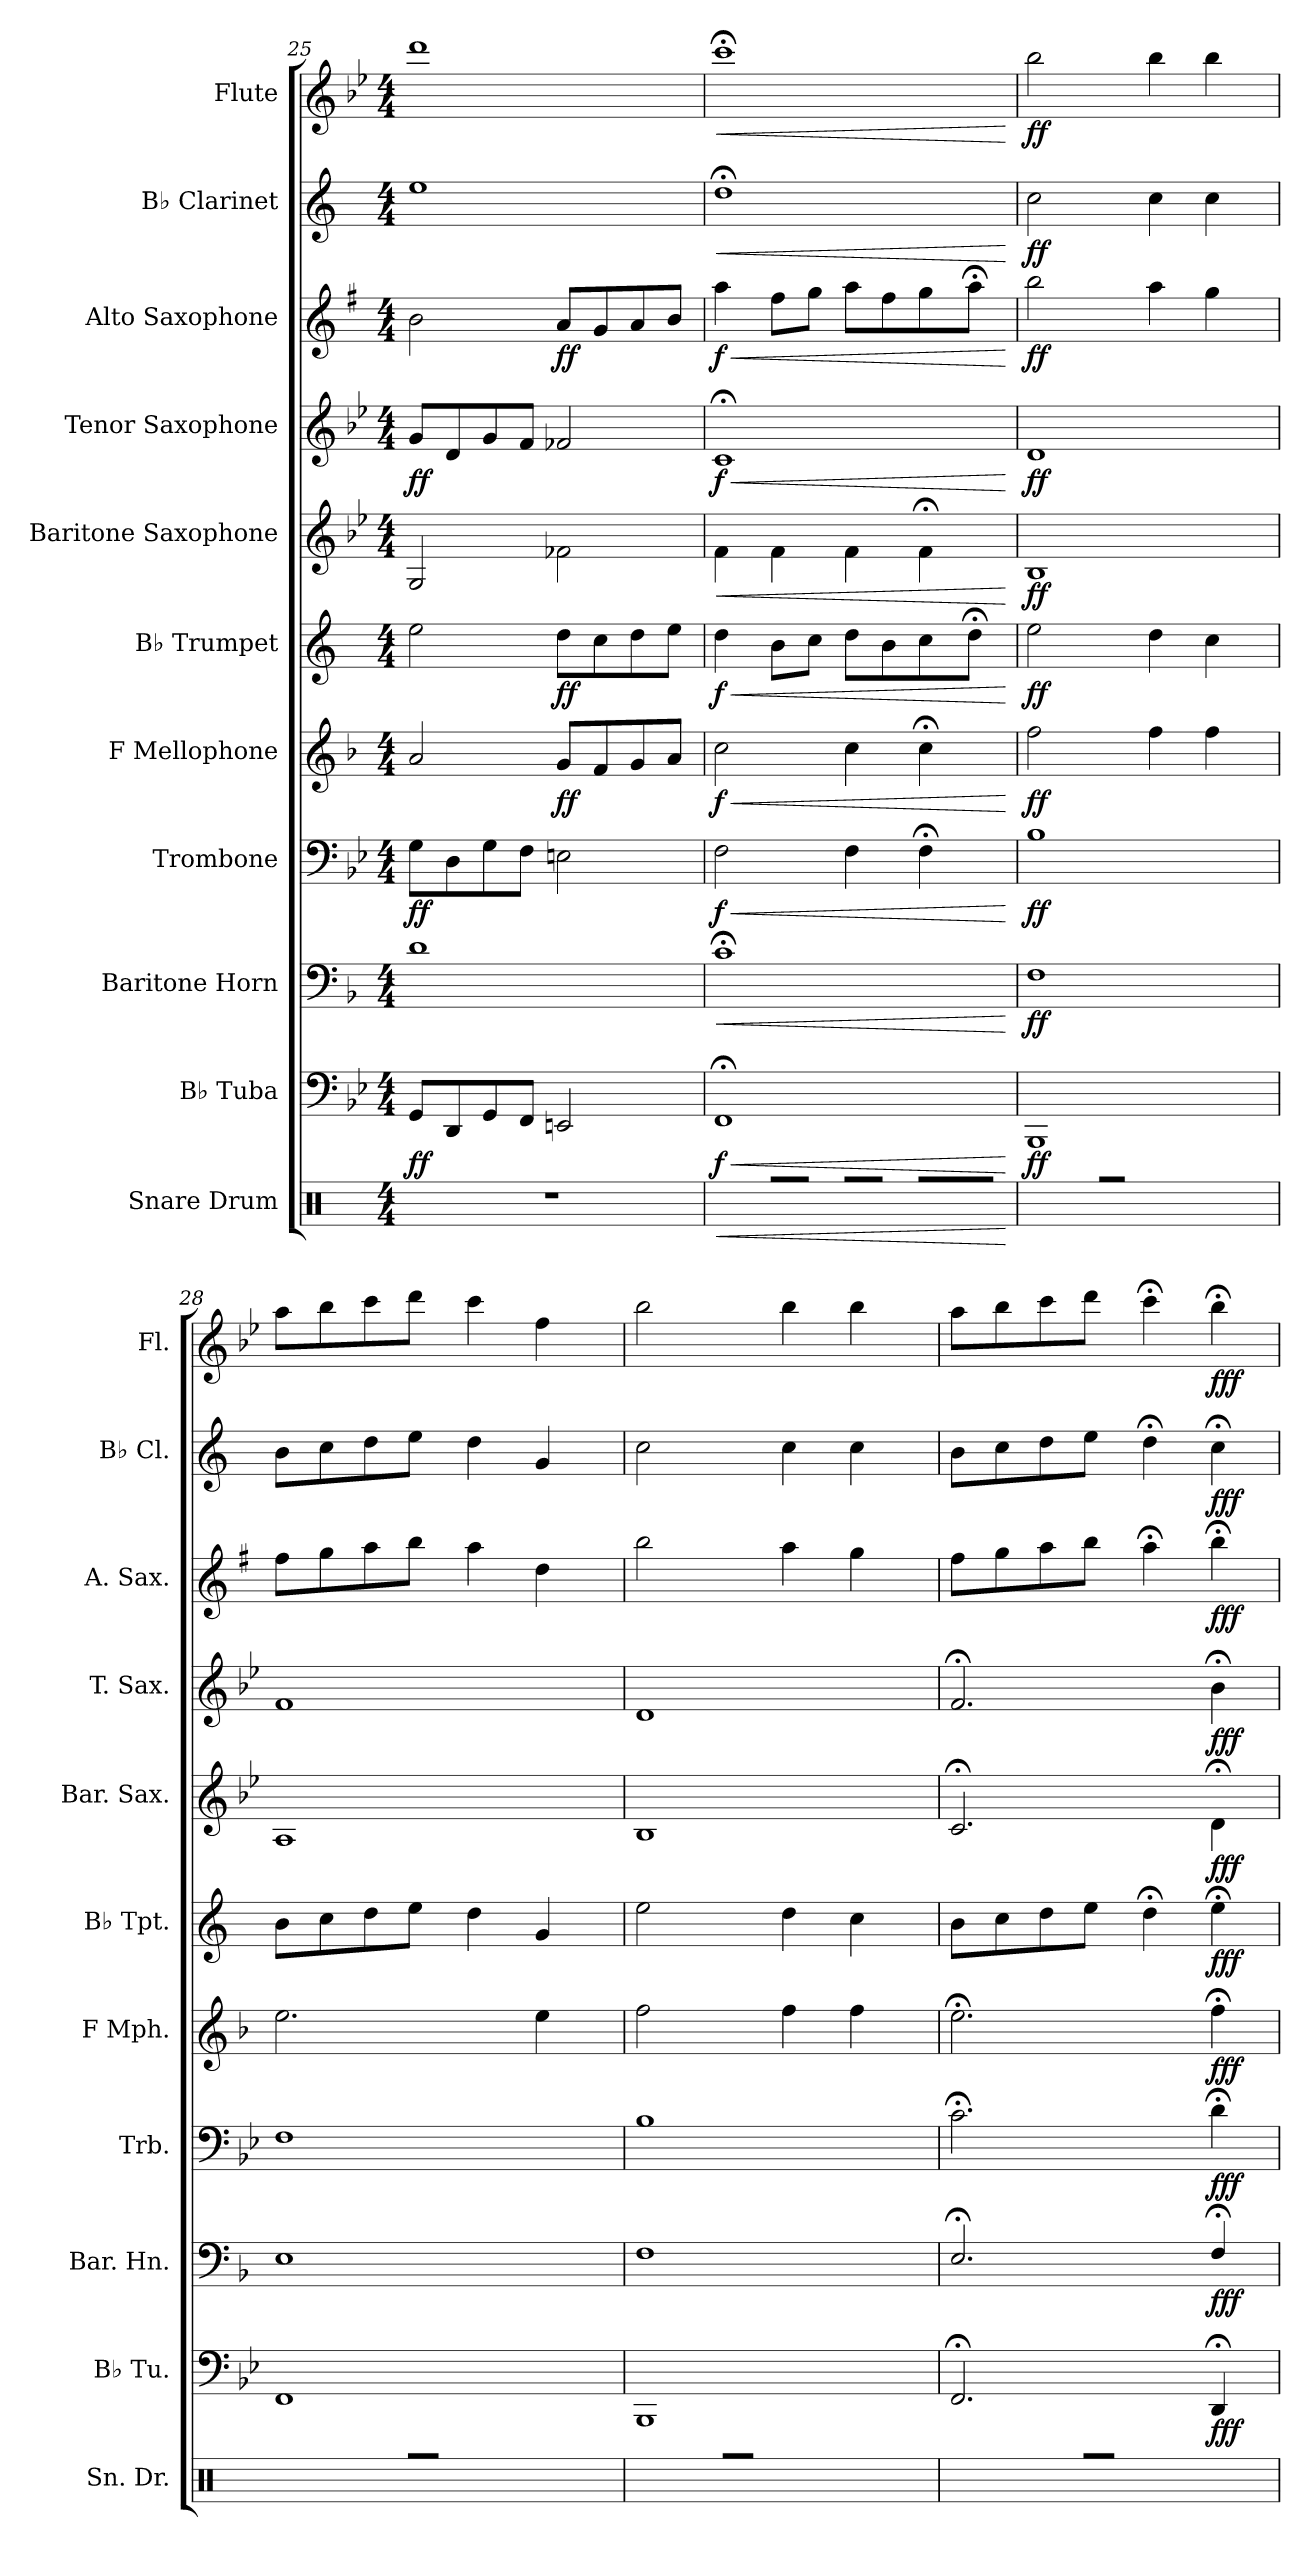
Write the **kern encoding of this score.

**kern	**dynam	**kern	**dynam	**kern	**dynam	**kern	**dynam	**kern	**dynam	**kern	**dynam	**kern	**dynam	**kern	**dynam	**kern	**dynam	**kern	**dynam	**kern	**dynam
*part11	*part11	*part10	*part10	*part9	*part9	*part8	*part8	*part7	*part7	*part6	*part6	*part5	*part5	*part4	*part4	*part3	*part3	*part2	*part2	*part1	*part1
*staff11	*staff11	*staff10	*staff10	*staff9	*staff9	*staff8	*staff8	*staff7	*staff7	*staff6	*staff6	*staff5	*staff5	*staff4	*staff4	*staff3	*staff3	*staff2	*staff2	*staff1	*staff1
*I"Snare Drum	*	*I"B♭ Tuba	*	*I"Baritone Horn	*	*I"Trombone	*	*I"F Mellophone	*	*I"B♭ Trumpet	*	*I"Baritone Saxophone	*	*I"Tenor Saxophone	*	*I"Alto Saxophone	*	*I"B♭ Clarinet	*	*I"Flute	*
*I'Sn. Dr.	*	*I'B♭ Tu.	*	*I'Bar. Hn.	*	*I'Trb.	*	*I'F Mph.	*	*I'B♭ Tpt.	*	*I'Bar. Sax.	*	*I'T. Sax.	*	*I'A. Sax.	*	*I'B♭ Cl.	*	*I'Fl.	*
!!LO:PB:g=z
*clefX	*	*clefF4	*	*clefF4	*	*clefF4	*	*clefG2	*	*clefG2	*	*clefG2	*	*clefG2	*	*clefG2	*	*clefG2	*	*clefG2	*
*	*	*	*	*ITrd4c7	*	*	*	*ITrd4c7	*	*ITrd1c2	*	*ITrd12c21	*	*ITrd8c14	*	*ITrd5c9	*	*ITrd1c2	*	*	*
*k[]	*	*k[b-e-]	*	*k[b-e-]	*	*k[b-e-]	*	*k[b-e-]	*	*k[b-e-]	*	*k[b-e-]	*	*k[b-e-]	*	*k[b-e-]	*	*k[b-e-]	*	*k[b-e-]	*
*C:	*	*B-:	*	*B-:	*	*B-:	*	*B-:	*	*B-:	*	*B-:	*	*B-:	*	*B-:	*	*B-:	*	*B-:	*
*M4/4	*	*M4/4	*	*M4/4	*	*M4/4	*	*M4/4	*	*M4/4	*	*M4/4	*	*M4/4	*	*M4/4	*	*M4/4	*	*M4/4	*
=25	=25	=25	=25	=25	=25	=25	=25	=25	=25	=25	=25	=25	=25	=25	=25	=25	=25	=25	=25	=25	=25
!	!	!	!LO:DY:b	!	!	!	!LO:DY:b	!	!	!	!	!	!	!	!LO:DY:b	!	!	!	!	!	!
1r	.	8GG/L	ff	1G	.	8G\L	ff	2d/	.	2dd\	.	2GG/	.	8G/L	ff	2d\	.	1dd	.	1ddd	.
.	.	8DD/	.	.	.	8D\	.	.	.	.	.	.	.	8D/	.	.	.	.	.	.	.
.	.	8GG/	.	.	.	8G\	.	.	.	.	.	.	.	8G/	.	.	.	.	.	.	.
.	.	8FF/J	.	.	.	8F\J	.	.	.	.	.	.	.	8F/J	.	.	.	.	.	.	.
!	!	!	!	!	!	!	!	!	!LO:DY:b	!	!LO:DY:b	!	!	!	!	!	!LO:DY:b	!	!	!	!
.	.	2EEn/	.	.	.	2En\	.	8c/L	ff	8cc\L	ff	2F-X\	.	2F-X/	.	8c/L	ff	.	.	.	.
.	.	.	.	.	.	.	.	8B-/	.	8b-\	.	.	.	.	.	8B-/	.	.	.	.	.
.	.	.	.	.	.	.	.	8c/	.	8cc\	.	.	.	.	.	8c/	.	.	.	.	.
.	.	.	.	.	.	.	.	8d/J	.	8dd\J	.	.	.	.	.	8d/J	.	.	.	.	.
=26	=26	=26	=26	=26	=26	=26	=26	=26	=26	=26	=26	=26	=26	=26	=26	=26	=26	=26	=26	=26	=26
!	!LO:HP:b	!	!LO:HP:b	!	!LO:HP:b	!	!LO:HP:b	!	!LO:HP:b	!	!LO:HP:b	!	!LO:HP:b	!	!LO:HP:b	!	!LO:HP:b	!	!LO:HP:b	!	!LO:HP:b
!	!	!	!LO:DY:n=1:b	!	!	!	!LO:DY:n=1:b	!	!LO:DY:n=1:b	!	!LO:DY:n=1:b	!	!	!	!LO:DY:n=1:b	!	!LO:DY:n=1:b	!	!	!	!
4R\	<	1FF;	< f	1F;<	<	2F\	< f	2f\	< f	4cc\	< f	4F\	<	1C;<	< f	4cc\	< f	1cc;<	<	1ccc;<	<
8R\L	.	.	.	.	.	.	.	.	.	8a\L	.	4F\	.	.	.	8a\L	.	.	.	.	.
8R\J	.	.	.	.	.	.	.	.	.	8b-\J	.	.	.	.	.	8b-\J	.	.	.	.	.
8R\L	.	.	.	.	.	4F\	.	4f\	.	8cc\L	.	4F\	.	.	.	8cc\L	.	.	.	.	.
8R\J	.	.	.	.	.	.	.	.	.	8a\	.	.	.	.	.	8a\	.	.	.	.	.
16R\LL	.	.	.	.	.	4F;<\	.	4f;<\	.	8b-\	.	4F;<\	.	.	.	8b-\	.	.	.	.	.
16R\	.	.	.	.	.	.	.	.	.	.	.	.	.	.	.	.	.	.	.	.	.
16R\	.	.	.	.	.	.	.	.	.	8cc;<\J	.	.	.	.	.	8cc;<\J	.	.	.	.	.
16R\JJ	.	.	.	.	.	.	.	.	.	.	.	.	.	.	.	.	.	.	.	.	.
.	[	.	[	.	[	.	[	.	[	.	[	.	[	.	[	.	[	.	[	.	[
=27	=27	=27	=27	=27	=27	=27	=27	=27	=27	=27	=27	=27	=27	=27	=27	=27	=27	=27	=27	=27	=27
!	!	!	!LO:DY:b	!	!LO:DY:b	!	!LO:DY:b	!	!LO:DY:b	!	!LO:DY:b	!	!LO:DY:b	!	!LO:DY:b	!	!LO:DY:b	!	!LO:DY:b	!	!LO:DY:b
4.R\	.	1BBB-	ff	1BB-	ff	1B-	ff	2b-\	ff	2dd\	ff	1BB-	ff	1D	ff	2dd\	ff	2b-\	ff	2bb-\	ff
16R\LL	.	.	.	.	.	.	.	.	.	.	.	.	.	.	.	.	.	.	.	.	.
16R\JJ	.	.	.	.	.	.	.	.	.	.	.	.	.	.	.	.	.	.	.	.	.
4.R\	.	.	.	.	.	.	.	4b-\	.	4cc\	.	.	.	.	.	4cc\	.	4b-\	.	4bb-\	.
.	.	.	.	.	.	.	.	4b-\	.	4b-\	.	.	.	.	.	4b-\	.	4b-\	.	4bb-\	.
8R\	.	.	.	.	.	.	.	.	.	.	.	.	.	.	.	.	.	.	.	.	.
=28	=28	=28	=28	=28	=28	=28	=28	=28	=28	=28	=28	=28	=28	=28	=28	=28	=28	=28	=28	=28	=28
4.R\	.	1FF	.	1AA	.	1F	.	2.a\	.	8a\L	.	1AA	.	1F	.	8a\L	.	8a\L	.	8aa\L	.
.	.	.	.	.	.	.	.	.	.	8b-\	.	.	.	.	.	8b-\	.	8b-\	.	8bb-\	.
.	.	.	.	.	.	.	.	.	.	8cc\	.	.	.	.	.	8cc\	.	8cc\	.	8ccc\	.
16R\LL	.	.	.	.	.	.	.	.	.	8dd\J	.	.	.	.	.	8dd\J	.	8dd\J	.	8ddd\J	.
16R\JJ	.	.	.	.	.	.	.	.	.	.	.	.	.	.	.	.	.	.	.	.	.
4.R\	.	.	.	.	.	.	.	.	.	4cc\	.	.	.	.	.	4cc\	.	4cc\	.	4ccc\	.
.	.	.	.	.	.	.	.	4a\	.	4f/	.	.	.	.	.	4f\	.	4f/	.	4ff\	.
8R\	.	.	.	.	.	.	.	.	.	.	.	.	.	.	.	.	.	.	.	.	.
=29	=29	=29	=29	=29	=29	=29	=29	=29	=29	=29	=29	=29	=29	=29	=29	=29	=29	=29	=29	=29	=29
4.R\	.	1BBB-	.	1BB-	.	1B-	.	2b-\	.	2dd\	.	1BB-	.	1D	.	2dd\	.	2b-\	.	2bb-\	.
16R\LL	.	.	.	.	.	.	.	.	.	.	.	.	.	.	.	.	.	.	.	.	.
16R\JJ	.	.	.	.	.	.	.	.	.	.	.	.	.	.	.	.	.	.	.	.	.
4.R\	.	.	.	.	.	.	.	4b-\	.	4cc\	.	.	.	.	.	4cc\	.	4b-\	.	4bb-\	.
.	.	.	.	.	.	.	.	4b-\	.	4b-\	.	.	.	.	.	4b-\	.	4b-\	.	4bb-\	.
8R\	.	.	.	.	.	.	.	.	.	.	.	.	.	.	.	.	.	.	.	.	.
!!LO:PB:g=z
=30	=30	=30	=30	=30	=30	=30	=30	=30	=30	=30	=30	=30	=30	=30	=30	=30	=30	=30	=30	=30	=30
4.R\	.	2.FF;/	.	2.AA;/	.	2.c;<\	.	2.a;<\	.	8a\L	.	2.C;/	.	2.F;/	.	8a\L	.	8a\L	.	8aa\L	.
.	.	.	.	.	.	.	.	.	.	8b-\	.	.	.	.	.	8b-\	.	8b-\	.	8bb-\	.
.	.	.	.	.	.	.	.	.	.	8cc\	.	.	.	.	.	8cc\	.	8cc\	.	8ccc\	.
16R\LL	.	.	.	.	.	.	.	.	.	8dd\J	.	.	.	.	.	8dd\J	.	8dd\J	.	8ddd\J	.
16R\JJ	.	.	.	.	.	.	.	.	.	.	.	.	.	.	.	.	.	.	.	.	.
4R\	.	.	.	.	.	.	.	.	.	4cc;<\	.	.	.	.	.	4cc;<\	.	4cc;<\	.	4ccc;<\	.
!	!	!	!LO:DY:b	!	!LO:DY:b	!	!LO:DY:b	!	!LO:DY:b	!	!LO:DY:b	!	!LO:DY:b	!	!LO:DY:b	!	!LO:DY:b	!	!LO:DY:b	!	!LO:DY:b
4R\	.	4DD;/	fff	4BB-;/	fff	4d;<\	fff	4b-;<\	fff	4dd;<\	fff	4D;<\	fff	4B-;<\	fff	4dd;<\	fff	4b-;<\	fff	4bb-;<\	fff
=	=	=	=	=	=	=	=	=	=	=	=	=	=	=	=	=	=	=	=	=	=
*-	*-	*-	*-	*-	*-	*-	*-	*-	*-	*-	*-	*-	*-	*-	*-	*-	*-	*-	*-	*-	*-
